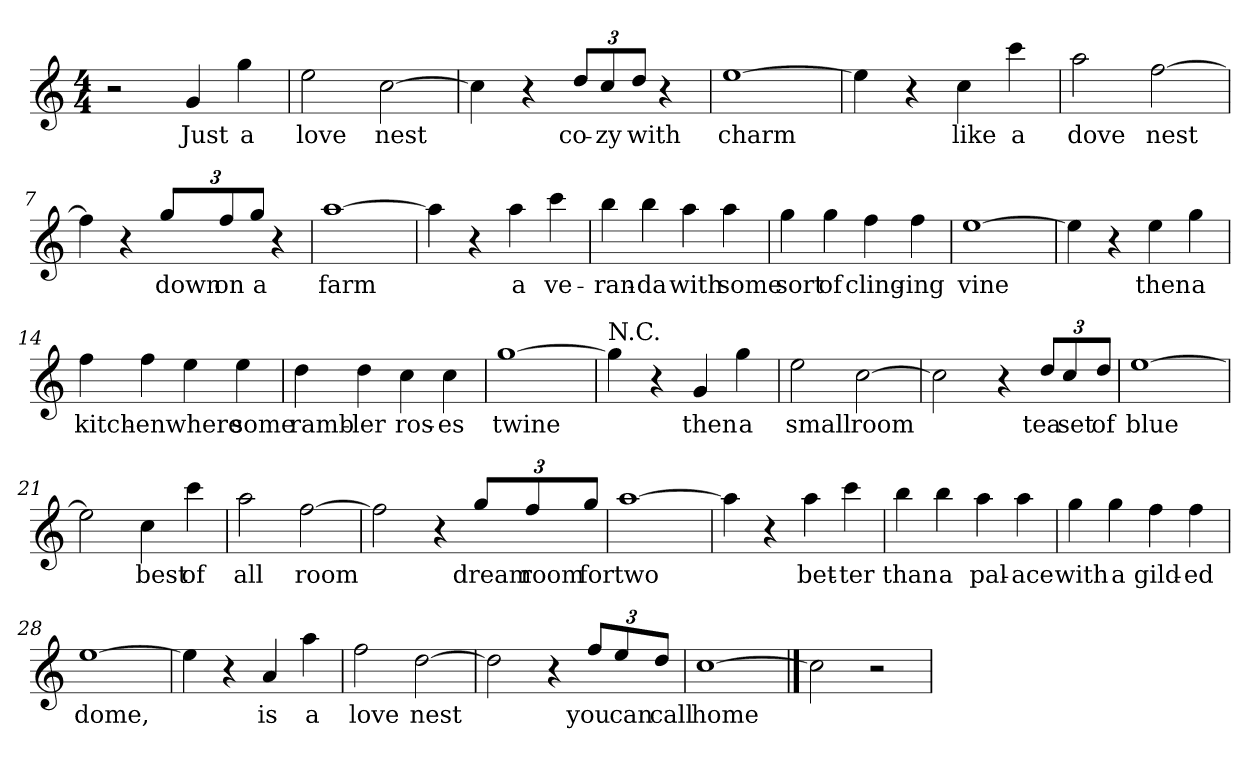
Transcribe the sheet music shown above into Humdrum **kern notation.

**kern	**text
*part1	*part1
*staff1	*staff1
*clefG2	*
*k[]	*
*C:	*
*M4/4	*
=1	=1
2r	.
4g/	Just
4gg\	a
=2	=2
2ee\	love
[2cc\	nest
=3	=3
4cc\]	.
4r	.
*Xbrackettup	*
12dd/L	co-
12cc/	-zy
12dd/J	with
4r	.
=4	=4
[1ee	charm
=5	=5
4ee\]	.
4r	.
4cc\	like
4ccc\	a
=6	=6
2aa\	dove
[2ff\	nest
!!LO:LB:g=z
=7	=7
4ff\]	.
4r	.
12gg/L	down
12ff/	on
12gg/J	a
4r	.
=8	=8
[1aa	farm
=9	=9
4aa\]	.
4r	.
4aa\	a
4ccc\	ve-
=10	=10
4bb\	-ran-
4bb\	-da
4aa\	with
4aa\	some
=11	=11
4gg\	sort
4gg\	of
4ff\	cling-
4ff\	-ing
=12	=12
[1ee	vine
!!LO:LB:g=z
=13	=13
4ee\]	.
4r	.
4ee\	then
4gg\	a
=14	=14
4ff\	kitch-
4ff\	-en
4ee\	where
4ee\	some
=15	=15
4dd\	ramb-
4dd\	-ler
4cc\	ros-
4cc\	-es
=16	=16
[1gg	twine
=17	=17
!LO:TX:a:t=N.C.	!
4gg\]	.
4r	.
4g/	then
4gg\	a
!!LO:LB:g=z
=18	=18
2ee\	small
[2cc\	room
=19	=19
2cc\]	.
4r	.
12dd/L	tea
12cc/	set
12dd/J	of
=20	=20
[1ee	blue
=21	=21
2ee\]	.
4cc\	best
4ccc\	of
=22	=22
2aa\	all
[2ff\	room
=23	=23
2ff\]	.
4r	.
12gg/L	dream
12ff/	room
12gg/J	for
!!LO:LB:g=z
=24	=24
[1aa	two
=25	=25
4aa\]	.
4r	.
4aa\	bet-
4ccc\	-ter
=26	=26
4bb\	than
4bb\	a
4aa\	pal-
4aa\	-ace
=27	=27
4gg\	with
4gg\	a
4ff\	gild-
4ff\	-ed
=28	=28
[1ee	dome,
=29	=29
4ee\]	.
4r	.
4a/	is
4aa\	a
!!LO:LB:g=z
=30	=30
2ff\	love
[2dd\	nest
=31	=31
2dd\]	.
4r	.
12ff/L	you
12ee/	can
12dd/J	call
=32	=32
[1cc	home
==33	==33
2cc\]	.
2r	.
=	=
*-	*-
